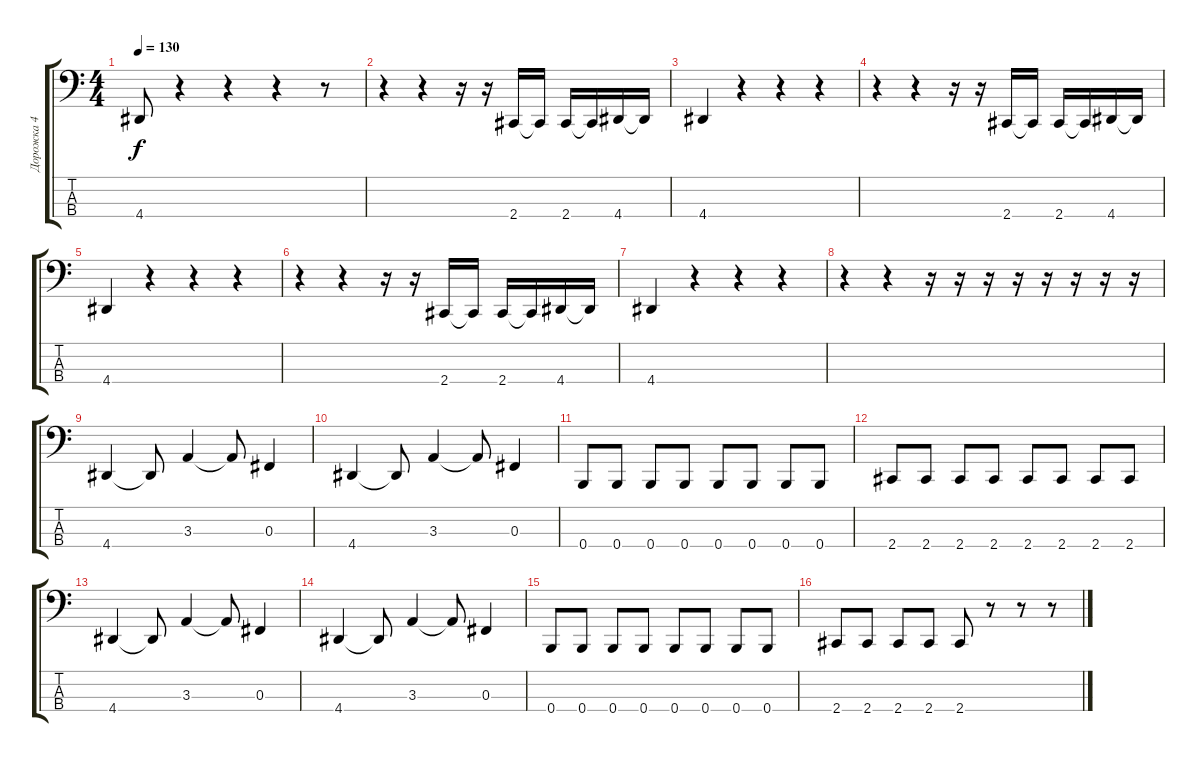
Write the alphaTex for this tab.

\track ("Дорожка 4" "Дорожка 4") {instrument electricbasspick}
\staff {score tabs}
\tuning (E2 B1 Gb1 B0) {hide}
\ts (4 4)
\tempo 130
\clef f4
\ks c
4.4.8{dy f} r.4 r.4 r.4 r.8 |
r.4 r.4 r.16 r.16 2.4.16 2.4{t}.16 2.4.16 2.4{t}.16 4.4.16 4.4{t}.16 |
4.4.4 r.4 r.4 r.4 |
r.4 r.4 r.16 r.16 2.4.16 2.4{t}.16 2.4.16 2.4{t}.16 4.4.16 4.4{t}.16 |
4.4.4 r.4 r.4 r.4 |
r.4 r.4 r.16 r.16 2.4.16 2.4{t}.16 2.4.16 2.4{t}.16 4.4.16 4.4{t}.16 |
4.4.4 r.4 r.4 r.4 |
r.4 r.4 r.16 r.16 r.16 r.16 r.16 r.16 r.16 r.16 |
4.4.4 4.4{t}.8 3.3.4 3.3{t}.8 0.3.4 |
4.4.4 4.4{t}.8 3.3.4 3.3{t}.8 0.3.4 |
0.4.8 0.4.8 0.4.8 0.4.8 0.4.8 0.4.8 0.4.8 0.4.8 |
2.4.8 2.4.8 2.4.8 2.4.8 2.4.8 2.4.8 2.4.8 2.4.8 |
4.4.4 4.4{t}.8 3.3.4 3.3{t}.8 0.3.4 |
4.4.4 4.4{t}.8 3.3.4 3.3{t}.8 0.3.4 |
0.4.8 0.4.8 0.4.8 0.4.8 0.4.8 0.4.8 0.4.8 0.4.8 |
2.4.8 2.4.8 2.4.8 2.4.8 2.4.8 r.8 r.8 r.8
